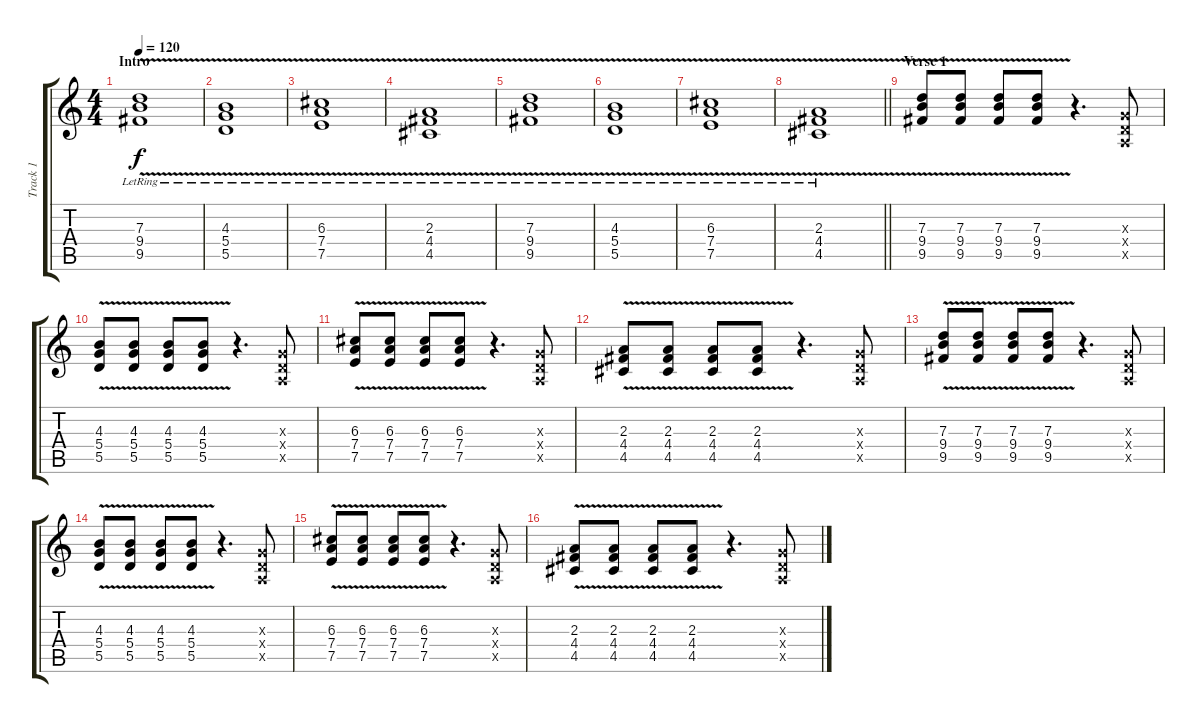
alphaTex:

\track ("Track 1" "Track 1") {instrument overdrivenguitar}
\staff {score tabs}
\tuning (E4 B3 G3 D3 A2 E2) {hide}
\ts (4 4)
\section ("" "Intro")
\tempo 120
\clef g2
\ks c
(7.3{v lr} 9.4{lr} 9.5{lr}).1{dy f instrument overdrivenguitar} |
(4.3{v lr} 5.4{lr} 5.5{lr}).1 |
(6.3{lr} 7.4{v lr} 7.5{lr}).1 |
(2.3{lr} 4.4{lr} 4.5{v lr}).1 |
(7.3{v lr} 9.4{lr} 9.5{lr}).1 |
(4.3{v lr} 5.4{lr} 5.5{lr}).1 |
(6.3{lr} 7.4{v lr} 7.5{lr}).1 |
\barLineRight lightlight
(2.3{lr} 4.4{lr} 4.5{v lr}).1 |
\section ("" "Verse 1")
(7.3{v} 9.4 9.5).8 (7.3{v} 9.4 9.5).8 (7.3{v} 9.4 9.5).8 (7.3{v} 9.4 9.5).8 r.4{d} (0.3{x} 0.4{x} 0.5{x}).8 |
(4.3{v} 5.4 5.5).8 (4.3{v} 5.4 5.5).8 (4.3{v} 5.4 5.5).8 (4.3{v} 5.4 5.5).8 r.4{d} (0.3{x} 0.4{x} 0.5{x}).8 |
(6.3{v} 7.4 7.5).8 (6.3{v} 7.4 7.5).8 (6.3{v} 7.4 7.5).8 (6.3{v} 7.4 7.5).8 r.4{d} (0.3{x} 0.4{x} 0.5{x}).8 |
(2.3{v} 4.4 4.5).8 (2.3{v} 4.4 4.5).8 (2.3{v} 4.4 4.5).8 (2.3{v} 4.4 4.5).8 r.4{d} (0.3{x} 0.4{x} 0.5{x}).8 |
(7.3{v} 9.4 9.5).8 (7.3{v} 9.4 9.5).8 (7.3{v} 9.4 9.5).8 (7.3{v} 9.4 9.5).8 r.4{d} (0.3{x} 0.4{x} 0.5{x}).8 |
(4.3{v} 5.4 5.5).8 (4.3{v} 5.4 5.5).8 (4.3{v} 5.4 5.5).8 (4.3{v} 5.4 5.5).8 r.4{d} (0.3{x} 0.4{x} 0.5{x}).8 |
(6.3{v} 7.4 7.5).8 (6.3{v} 7.4 7.5).8 (6.3{v} 7.4 7.5).8 (6.3{v} 7.4 7.5).8 r.4{d} (0.3{x} 0.4{x} 0.5{x}).8 |
(2.3{v} 4.4 4.5).8 (2.3{v} 4.4 4.5).8 (2.3{v} 4.4 4.5).8 (2.3{v} 4.4 4.5).8 r.4{d} (0.3{x} 0.4{x} 0.5{x}).8
